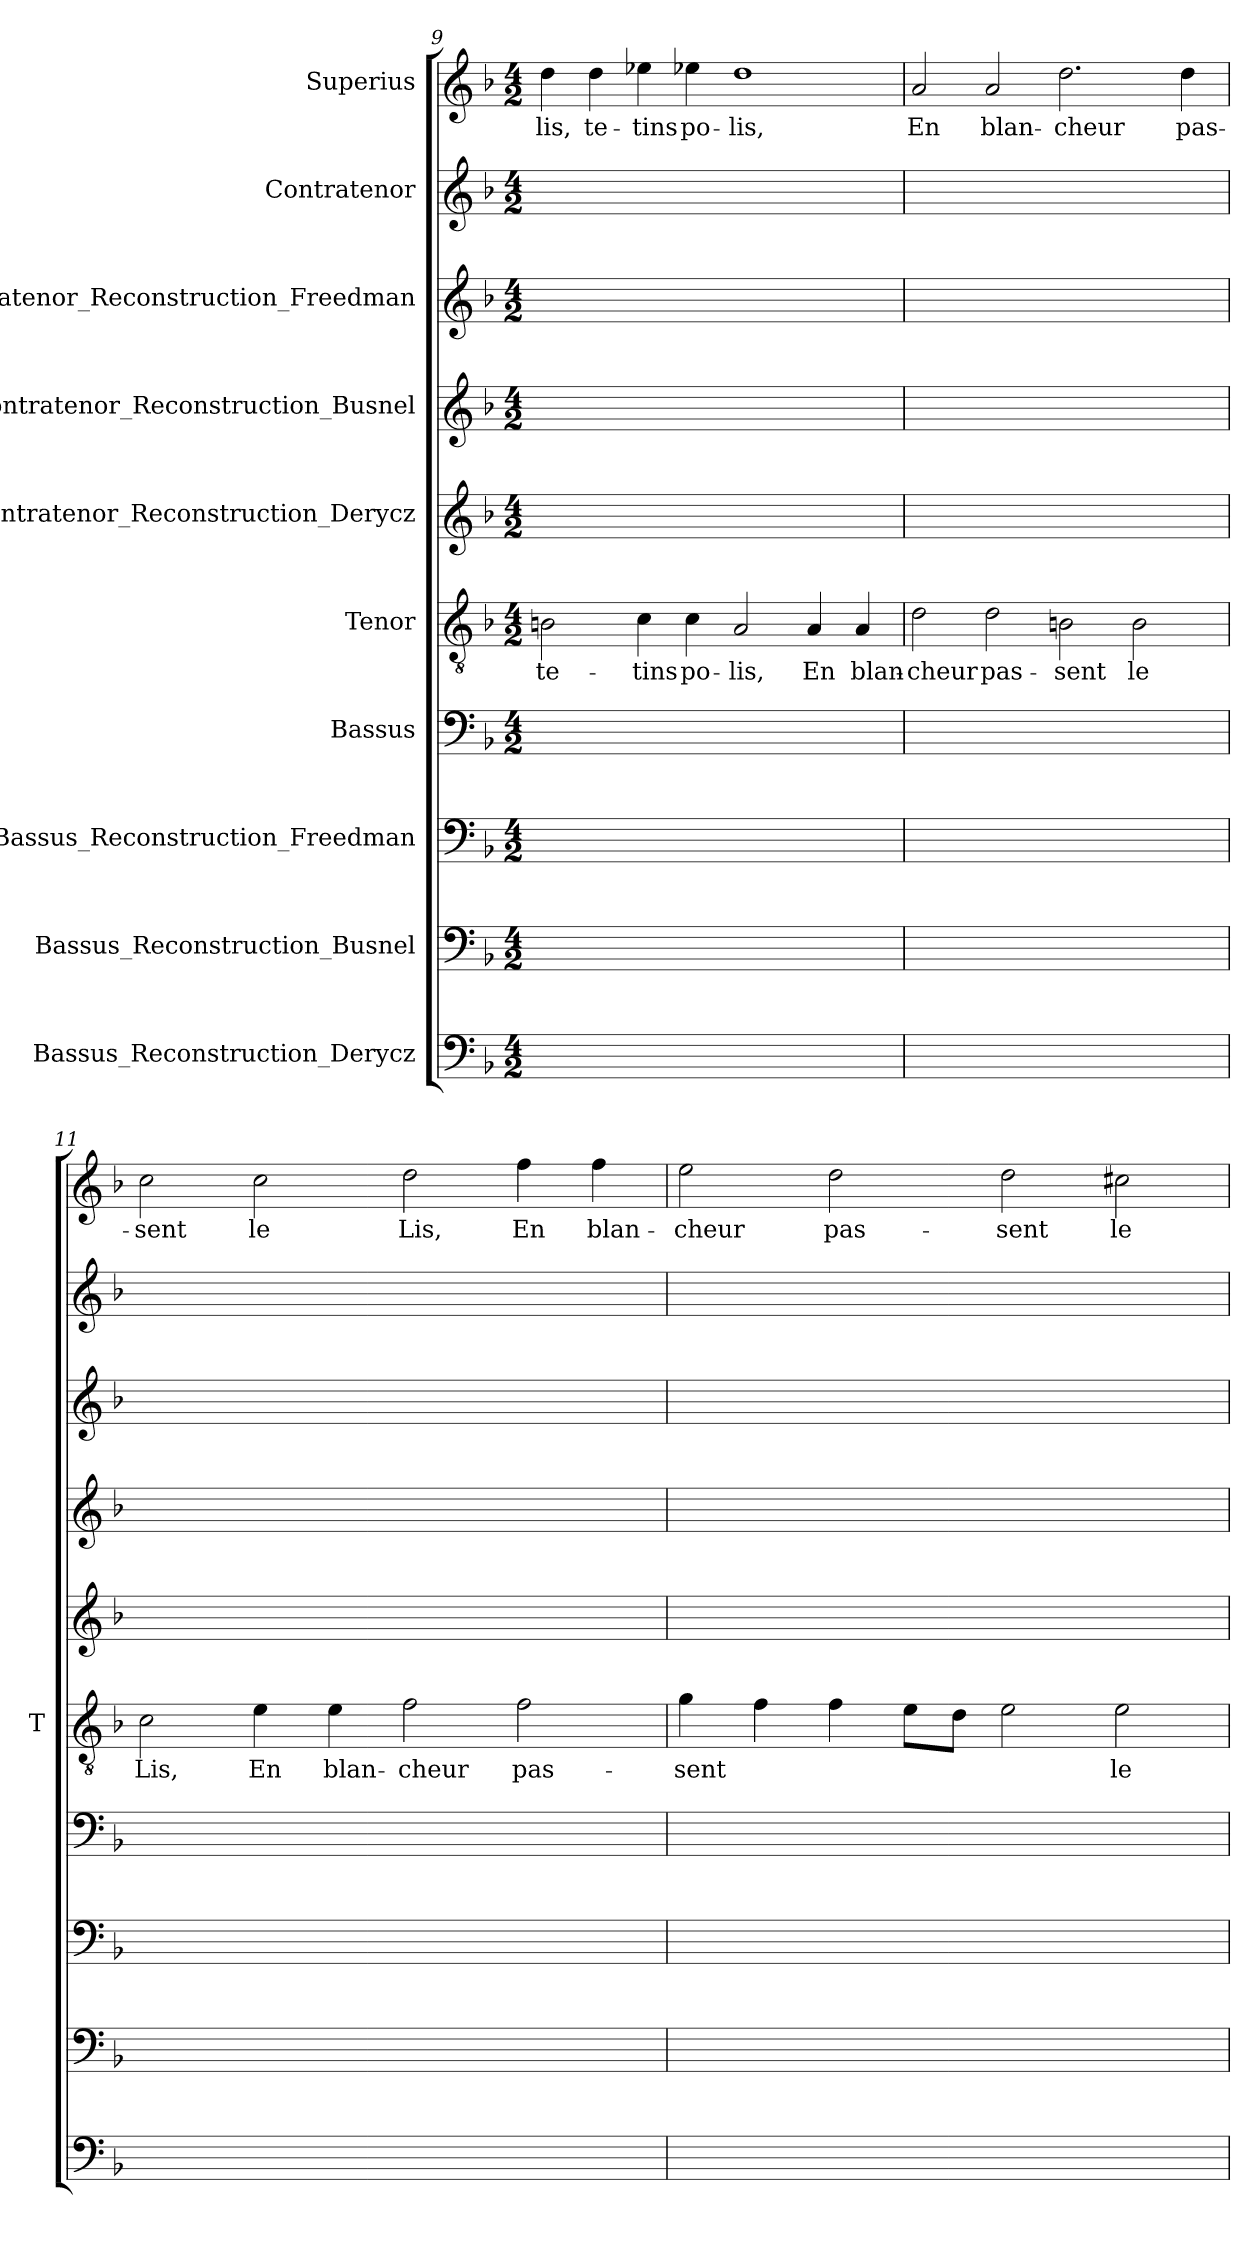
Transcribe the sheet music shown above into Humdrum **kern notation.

**kern	**kern	**kern	**kern	**kern	**text	**kern	**kern	**kern	**kern	**kern	**text
*part10	*part9	*part8	*part7	*part6	*part6	*part5	*part4	*part3	*part2	*part1	*part1
*staff10	*staff9	*staff8	*staff7	*staff6	*staff6	*staff5	*staff4	*staff3	*staff2	*staff1	*staff1
*I"Bassus_Reconstruction_Derycz	*I"Bassus_Reconstruction_Busnel	*I"Bassus_Reconstruction_Freedman	*I"Bassus	*I"Tenor	*	*I"Contratenor_Reconstruction_Derycz	*I"Contratenor_Reconstruction_Busnel	*I"Contratenor_Reconstruction_Freedman	*I"Contratenor	*I"Superius	*
*	*	*	*	*I'T	*	*	*	*	*	*	*
*clefF4	*clefF4	*clefF4	*clefF4	*clefGv2	*	*clefG2	*clefG2	*clefG2	*clefG2	*clefG2	*
*k[b-]	*k[b-]	*k[b-]	*k[b-]	*k[b-]	*	*k[b-]	*k[b-]	*k[b-]	*k[b-]	*k[b-]	*
*M4/2	*M4/2	*M4/2	*M4/2	*M4/2	*	*M4/2	*M4/2	*M4/2	*M4/2	*M4/2	*
=9	=9	=9	=9	=9	=9	=9	=9	=9	=9	=9	=9
0ryy	0ryy	0ryy	0ryy	2Bn	te-	0ryy	0ryy	0ryy	0ryy	4dd	-lis,
.	.	.	.	.	.	.	.	.	.	4dd	te-
.	.	.	.	4c	-tins	.	.	.	.	4ee-X	-tins
.	.	.	.	4c	po-	.	.	.	.	4ee-X	po-
.	.	.	.	2A	-lis,	.	.	.	.	1dd	-lis,
.	.	.	.	4A	-En	.	.	.	.	.	.
.	.	.	.	4A	blan-	.	.	.	.	.	.
=10	=10	=10	=10	=10	=10	=10	=10	=10	=10	=10	=10
0ryy	0ryy	0ryy	0ryy	2d	-cheur	0ryy	0ryy	0ryy	0ryy	2a	-En
.	.	.	.	2d	pas-	.	.	.	.	2a	blan-
.	.	.	.	2Bn	-sent	.	.	.	.	2.dd	-cheur
.	.	.	.	2B	-le	.	.	.	.	.	.
.	.	.	.	.	.	.	.	.	.	4dd	pas-
=11	=11	=11	=11	=11	=11	=11	=11	=11	=11	=11	=11
0ryy	0ryy	0ryy	0ryy	2c	-Lis,	0ryy	0ryy	0ryy	0ryy	2cc	-sent
.	.	.	.	4e	-En	.	.	.	.	2cc	-le
.	.	.	.	4e	blan-	.	.	.	.	.	.
.	.	.	.	2f	-cheur	.	.	.	.	2dd	-Lis,
.	.	.	.	2f	pas-	.	.	.	.	4ff	-En
.	.	.	.	.	.	.	.	.	.	4ff	blan-
=12	=12	=12	=12	=12	=12	=12	=12	=12	=12	=12	=12
0ryy	0ryy	0ryy	0ryy	4g	-sent	0ryy	0ryy	0ryy	0ryy	2ee	-cheur
.	.	.	.	4f	.	.	.	.	.	.	.
.	.	.	.	4f	.	.	.	.	.	2dd	pas-
.	.	.	.	8eL	.	.	.	.	.	.	.
.	.	.	.	8dJ	.	.	.	.	.	.	.
.	.	.	.	2e	.	.	.	.	.	2dd	-sent
.	.	.	.	2e	-le	.	.	.	.	2cc#X	-le
=	=	=	=	=	=	=	=	=	=	=	=
*-	*-	*-	*-	*-	*-	*-	*-	*-	*-	*-	*-
